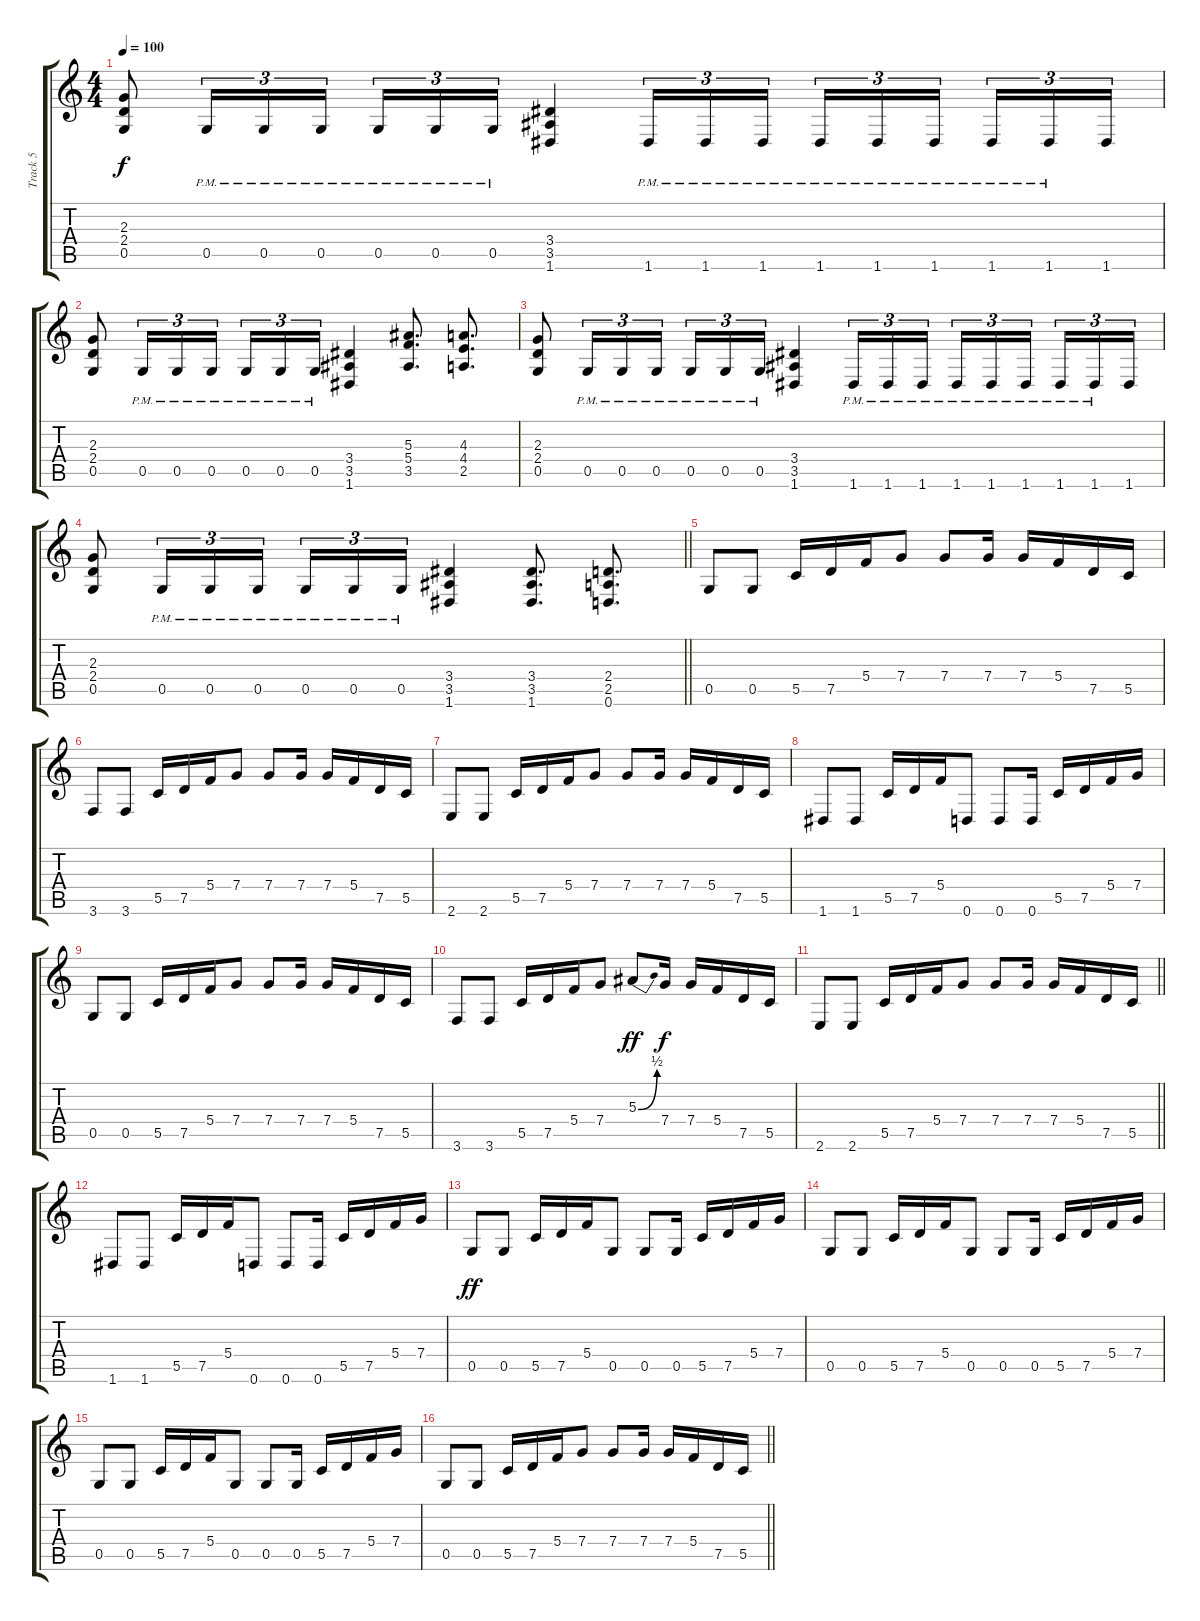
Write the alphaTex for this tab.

\track ("Track 5" "Track 5") {instrument overdrivenguitar}
\staff {score tabs}
\tuning (D4 A3 F3 C3 G2 D2) {hide}
\ts (4 4)
\tempo 100
\clef g2
\ks c
(2.3 2.4 0.5).8{dy f} 0.5{pm}.16{tu (3 2)} 0.5{pm}.16{tu (3 2)} 0.5{pm}.16{tu (3 2)} 0.5{pm}.16{tu (3 2)} 0.5{pm}.16{tu (3 2)} 0.5{pm}.16{tu (3 2)} (3.4 3.5 1.6).4 1.6{pm}.16{tu (3 2)} 1.6{pm}.16{tu (3 2)} 1.6{pm}.16{tu (3 2)} 1.6{pm}.16{tu (3 2)} 1.6{pm}.16{tu (3 2)} 1.6{pm}.16{tu (3 2) beam splitsecondary} 1.6{pm}.16{tu (3 2)} 1.6{pm}.16{tu (3 2)} 1.6.16{tu (3 2)} |
(2.3 2.4 0.5).8 0.5{pm}.16{tu (3 2)} 0.5{pm}.16{tu (3 2)} 0.5{pm}.16{tu (3 2)} 0.5{pm}.16{tu (3 2)} 0.5{pm}.16{tu (3 2)} 0.5{pm}.16{tu (3 2)} (3.4 3.5 1.6).4 (5.3 5.4 3.5).8{d} (4.3 4.4 2.5).8{d} |
(2.3 2.4 0.5).8 0.5{pm}.16{tu (3 2)} 0.5{pm}.16{tu (3 2)} 0.5{pm}.16{tu (3 2)} 0.5{pm}.16{tu (3 2)} 0.5{pm}.16{tu (3 2)} 0.5{pm}.16{tu (3 2)} (3.4 3.5 1.6).4 1.6{pm}.16{tu (3 2)} 1.6{pm}.16{tu (3 2)} 1.6{pm}.16{tu (3 2)} 1.6{pm}.16{tu (3 2)} 1.6{pm}.16{tu (3 2)} 1.6{pm}.16{tu (3 2) beam splitsecondary} 1.6{pm}.16{tu (3 2)} 1.6{pm}.16{tu (3 2)} 1.6.16{tu (3 2)} |
\barLineRight lightlight
(2.3 2.4 0.5).8 0.5{pm}.16{tu (3 2)} 0.5{pm}.16{tu (3 2)} 0.5{pm}.16{tu (3 2)} 0.5{pm}.16{tu (3 2)} 0.5{pm}.16{tu (3 2)} 0.5{pm}.16{tu (3 2)} (3.4 3.5 1.6).4 (3.4 3.5 1.6).8{d} (2.4 2.5 0.6).8{d} |
0.5.8 0.5.8 5.5.16 7.5.16 5.4.16 7.4.8 7.4.8 7.4.16 7.4.16 5.4.16 7.5.16 5.5.16 |
3.6.8 3.6.8 5.5.16 7.5.16 5.4.16 7.4.8 7.4.8 7.4.16 7.4.16 5.4.16 7.5.16 5.5.16 |
2.6.8 2.6.8 5.5.16 7.5.16 5.4.16 7.4.8 7.4.8 7.4.16 7.4.16 5.4.16 7.5.16 5.5.16 |
1.6.8 1.6.8 5.5.16 7.5.16 5.4.16 0.6.8 0.6.8 0.6.16 5.5.16 7.5.16 5.4.16 7.4.16 |
0.5.8 0.5.8 5.5.16 7.5.16 5.4.16 7.4.8 7.4.8 7.4.16 7.4.16 5.4.16 7.5.16 5.5.16 |
3.6.8 3.6.8 5.5.16 7.5.16 5.4.16 7.4.8 5.3{be (bend 0 0 60 2)}.8{dy ff} 7.4.16{dy f} 7.4.16 5.4.16 7.5.16 5.5.16 |
\barLineRight lightlight
2.6.8 2.6.8 5.5.16 7.5.16 5.4.16 7.4.8 7.4.8 7.4.16 7.4.16 5.4.16 7.5.16 5.5.16 |
1.6.8 1.6.8 5.5.16 7.5.16 5.4.16 0.6.8 0.6.8 0.6.16 5.5.16 7.5.16 5.4.16 7.4.16 |
0.5.8{dy ff} 0.5.8 5.5.16 7.5.16 5.4.16 0.5.8 0.5.8 0.5.16 5.5.16 7.5.16 5.4.16 7.4.16 |
0.5.8 0.5.8 5.5.16 7.5.16 5.4.16 0.5.8 0.5.8 0.5.16 5.5.16 7.5.16 5.4.16 7.4.16 |
0.5.8 0.5.8 5.5.16 7.5.16 5.4.16 0.5.8 0.5.8 0.5.16 5.5.16 7.5.16 5.4.16 7.4.16 |
\barLineRight lightlight
0.5.8 0.5.8 5.5.16 7.5.16 5.4.16 7.4.8 7.4.8 7.4.16 7.4.16 5.4.16 7.5.16 5.5.16
